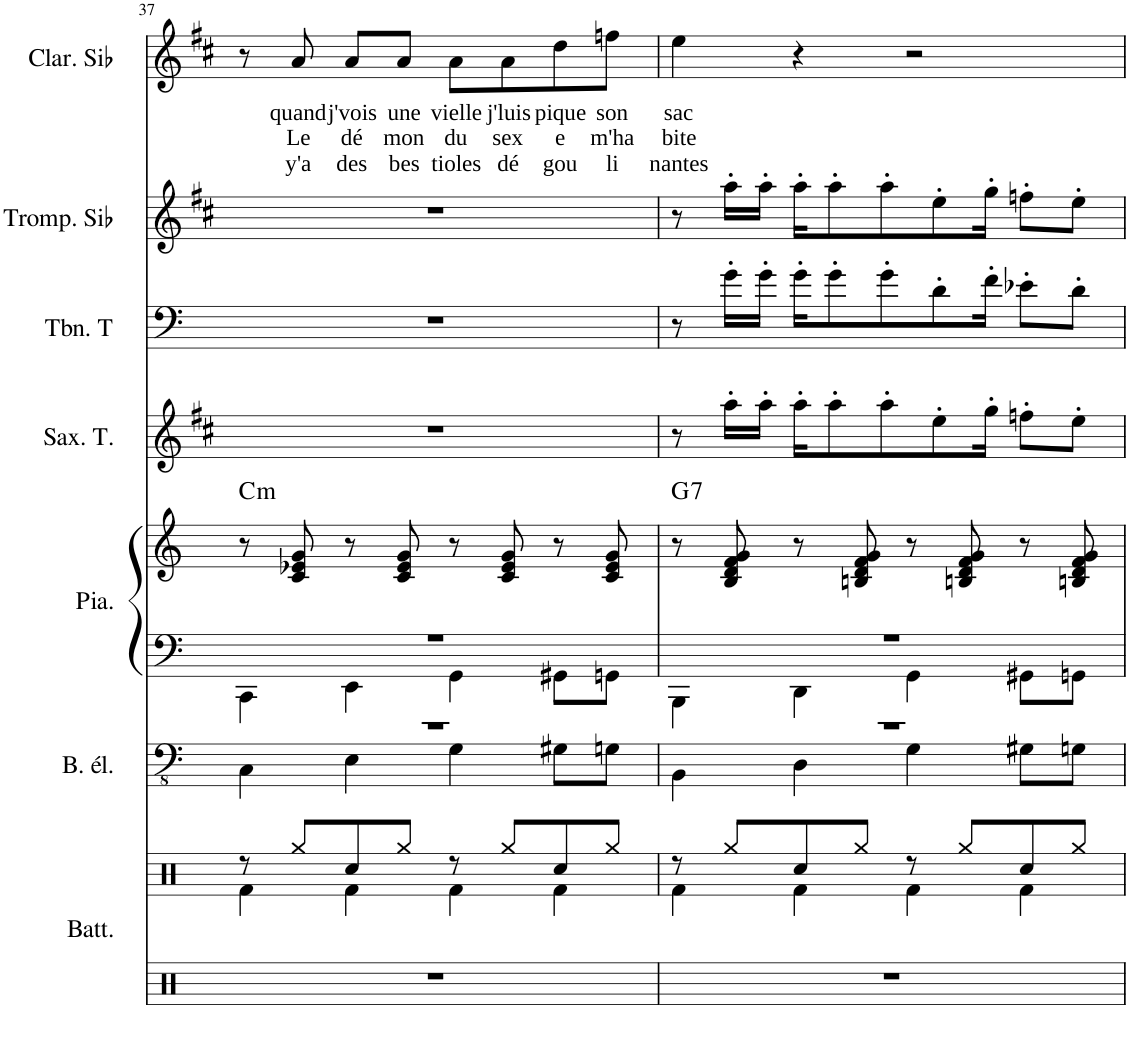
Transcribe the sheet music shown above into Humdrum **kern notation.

**kern	**kern	**kern	**kern	**kern	**harte	**kern	**kern	**kern	**kern	**text	**text	**text
*part7	*part7	*part6	*part5	*part5	*part5	*part4	*part3	*part2	*part1	*part1	*part1	*part1
*staff9	*staff8	*staff7	*staff6	*staff5	*	*staff4	*staff3	*staff2	*staff1	*staff1	*staff1	*staff1
*I"Batterie	*	*I"Basse électrique	*I"Piano	*	*	*I"Saxophone Ténor	*I"Trombone ténor	*I"Trompette en Sib	*I"Clarinette en Sib	*	*	*
*I'Batt.	*	*I'B. él.	*I'Pia.	*	*	*I'Sax. T.	*I'Tbn. T	*I'Tromp. Sib	*I'Clar. Sib	*	*	*
!!LO:PB:g=z
*clefX	*clefX	*clefFv4	*clefF4	*clefG2	*	*clefG2	*clefF4	*clefG2	*clefG2	*	*	*
*	*	*	*	*	*	*Trd8c14	*	*Trd1c2	*Trd1c2	*	*	*
*k[]	*k[]	*k[]	*k[]	*k[]	*	*k[f#c#]	*k[]	*k[f#c#]	*k[f#c#]	*	*	*
*M4/4	*M4/4	*M4/4	*M4/4	*M4/4	*	*M4/4	*M4/4	*M4/4	*M4/4	*	*	*
=37	=37	=37	=37	=37	=37	=37	=37	=37	=37	=37	=37	=37
*	*^	*^	*^	*	*	*	*	*	*	*	*	*
!	!	!	!	!	!	!	!	!LO:H:kt=m	!	!	!	!	!	!	!
1r	8r	4Rf\	1r	4CC\	1r	4CC\	8r	C:min	1r	1r	1r	8r	.	.	.
!	!	!	!	!	!	!	!	!	!	!	!	!	!LO:LY:b	!LO:LY:b	!LO:LY:b
.	8Rgg/L	.	.	.	.	.	8c/ 8e-X/ 8g/	.	.	.	.	8a/	quand	Le	y'a
!	!	!	!	!	!	!	!	!	!	!	!	!	!LO:LY:b	!LO:LY:b	!LO:LY:b
.	8Rcc/	4Rf\	.	4EE\	.	4EE\	8r	.	.	.	.	8a/L	j'vois	dé	des
!	!	!	!	!	!	!	!	!	!	!	!	!	!LO:LY:b	!LO:LY:b	!LO:LY:b
.	8Rgg/J	.	.	.	.	.	8c/ 8e-/ 8g/	.	.	.	.	8a/J	une	mon	bes
!	!	!	!	!	!	!	!	!	!	!	!	!	!LO:LY:b	!LO:LY:b	!LO:LY:b
.	8r	4Rf\	.	4GG\	.	4GG\	8r	.	.	.	.	8a\L	vielle	du	tioles
!	!	!	!	!	!	!	!	!	!	!	!	!	!LO:LY:b	!LO:LY:b	!LO:LY:b
.	8Rgg/L	.	.	.	.	.	8c/ 8e-/ 8g/	.	.	.	.	8a\	j'luis	sex	dé
!	!	!	!	!	!	!	!	!	!	!	!	!	!LO:LY:b	!LO:LY:b	!LO:LY:b
.	8Rcc/	4Rf\	.	8GG#X\L	.	8GG#X\L	8r	.	.	.	.	8dd\	pique	e	gou
!	!	!	!	!	!	!	!	!	!	!	!	!	!LO:LY:b	!LO:LY:b	!LO:LY:b
.	8Rgg/J	.	.	8GGn\J	.	8GGn\J	8c/ 8e-/ 8g/	.	.	.	.	8ffn\J	son	m'ha	li
=38	=38	=38	=38	=38	=38	=38	=38	=38	=38	=38	=38	=38	=38	=38	=38
!	!	!	!	!	!	!	!	!LO:H:kt=7	!	!	!	!	!LO:LY:b	!LO:LY:b	!LO:LY:b
1r	8r	4Rf\	1r	4BBB\	1r	4BBB\	8r	G:7	8r	8r	8r	4ee\	sac	bite	nantes
.	8Rgg/L	.	.	.	.	.	8B/ 8d/ 8f/ 8g/	.	16aa'\LL	16g'\LL	16aa'\LL	.	.	.	.
.	.	.	.	.	.	.	.	.	16aa'\JJ	16g'\JJ	16aa'\JJ	.	.	.	.
.	8Rcc/	4Rf\	.	4DD\	.	4DD\	8r	.	16aa'\KL	16g'\KL	16aa'\KL	4r	.	.	.
.	.	.	.	.	.	.	.	.	8aa'\	8g'\	8aa'\	.	.	.	.
.	8Rgg/J	.	.	.	.	.	8Bn/ 8d/ 8f/ 8g/	.	.	.	.	.	.	.	.
.	.	.	.	.	.	.	.	.	8aa'\	8g'\	8aa'\	.	.	.	.
.	8r	4Rf\	.	4GG\	.	4GG\	8r	.	.	.	.	2r	.	.	.
.	.	.	.	.	.	.	.	.	8ee'\	8d'\	8ee'\	.	.	.	.
.	8Rgg/L	.	.	.	.	.	8Bn/ 8d/ 8f/ 8g/	.	.	.	.	.	.	.	.
.	.	.	.	.	.	.	.	.	16gg'\Jk	16f'\Jk	16gg'\Jk	.	.	.	.
.	8Rcc/	4Rf\	.	8GG#X\L	.	8GG#X\L	8r	.	8ffn'\L	8e-X'\L	8ffn'\L	.	.	.	.
.	8Rgg/J	.	.	8GGn\J	.	8GGn\J	8Bn/ 8d/ 8f/ 8g/	.	8ee'\J	8d'\J	8ee'\J	.	.	.	.
*	*v	*v	*	*	*v	*v	*	*	*	*	*	*	*	*	*
*	*	*v	*v	*	*	*	*	*	*	*	*	*	*
=	=	=	=	=	=	=	=	=	=	=	=	=
*-	*-	*-	*-	*-	*-	*-	*-	*-	*-	*-	*-	*-
